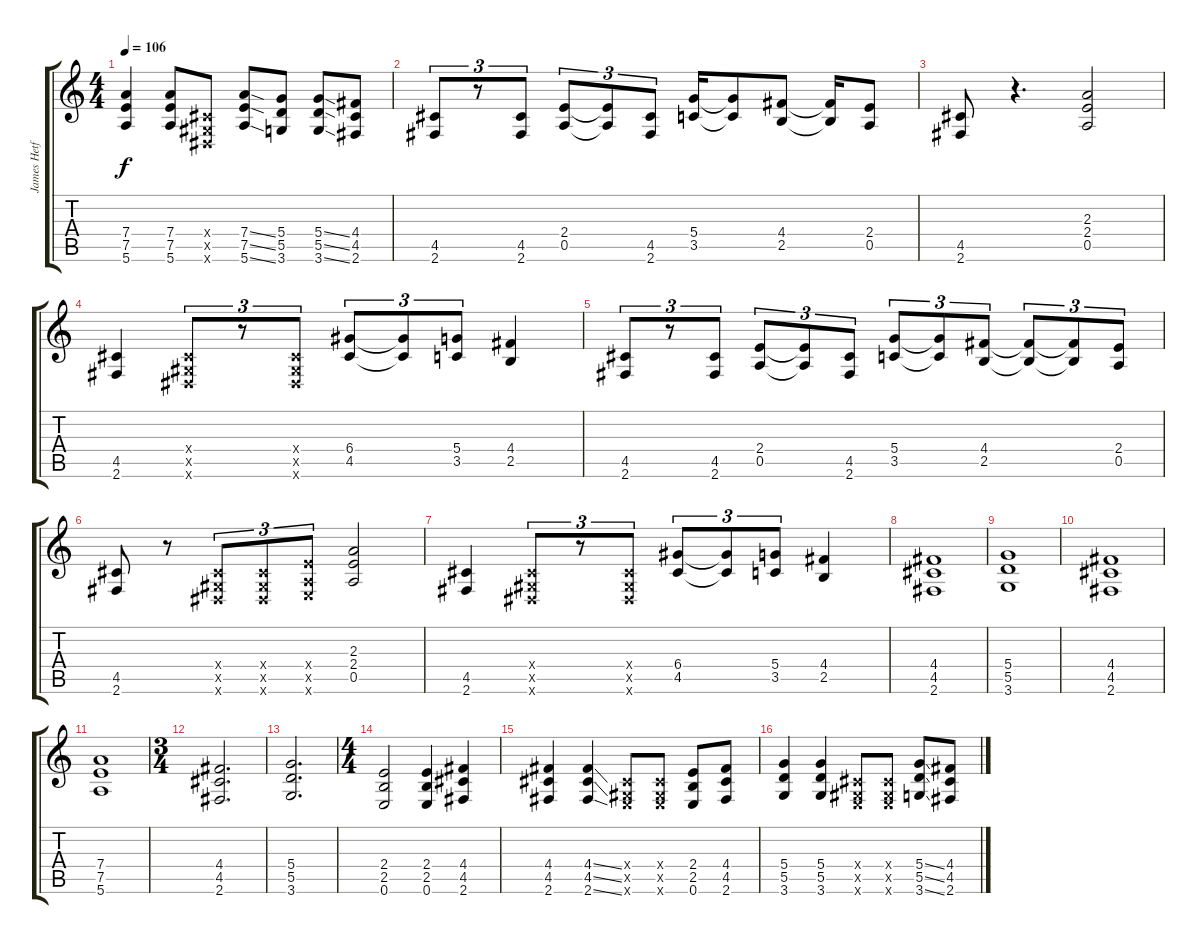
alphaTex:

\track ("James Hetfield" "James Hetf") {instrument distortionguitar}
\staff {score tabs}
\tuning (E4 B3 G3 D3 A2 E2) {hide}
\ts (4 4)
\tempo 106
\clef g2
\ks c
(7.4 7.5 5.6).4{dy f} (7.4 7.5 5.6).8 (-1.4{x} -1.5{x} -1.6{x}).8 (7.4{ss} 7.5{ss} 5.6{ss}).8 (5.4 5.5 3.6).8 (5.4{ss} 5.5{ss} 3.6{ss}).8 (4.4 4.5 2.6).8 |
(4.5 2.6).8{tu (3 2)} r.8{tu (3 2)} (4.5 2.6).8{tu (3 2)} (2.4 0.5).8{tu (3 2)} (2.4{t} 0.5{t}).8{tu (3 2)} (4.5 2.6).8{tu (3 2)} (5.4 3.5).16 (5.4{t} 3.5{t}).8 (4.4 2.5).8 (4.4{t} 2.5{t}).16 (2.4 0.5).8 |
(4.5 2.6).8 r.4{d} (2.3 2.4 0.5).2 |
(4.5 2.6).4 (-1.4{x} -1.5{x} -1.6{x}).8{tu (3 2)} r.8{tu (3 2)} (-1.4{x} -1.5{x} -1.6{x}).8{tu (3 2)} (6.4 4.5).8{tu (3 2)} (6.4{t} 4.5{t}).8{tu (3 2)} (5.4 3.5).8{tu (3 2)} (4.4 2.5).4 |
(4.5 2.6).8{tu (3 2)} r.8{tu (3 2)} (4.5 2.6).8{tu (3 2)} (2.4 0.5).8{tu (3 2)} (2.4{t} 0.5{t}).8{tu (3 2)} (4.5 2.6).8{tu (3 2)} (5.4 3.5).8{tu (3 2)} (5.4{t} 3.5{t}).8{tu (3 2)} (4.4 2.5).8{tu (3 2)} (4.4{t} 2.5{t}).8{tu (3 2)} (4.4{t} 2.5{t}).8{tu (3 2)} (2.4 0.5).8{tu (3 2)} |
(4.5 2.6).8 r.8 (-1.4{x} -1.5{x} -1.6{x}).8{tu (3 2)} (-1.4{x} -1.5{x} -1.6{x}).8{tu (3 2)} (2.4{x} 0.5{x} 0.6{x}).8{tu (3 2)} (2.3 2.4 0.5).2 |
(4.5 2.6).4 (-1.4{x} -1.5{x} -1.6{x}).8{tu (3 2)} r.8{tu (3 2)} (-1.4{x} -1.5{x} -1.6{x}).8{tu (3 2)} (6.4 4.5).8{tu (3 2)} (6.4{t} 4.5{t}).8{tu (3 2)} (5.4 3.5).8{tu (3 2)} (4.4 2.5).4 |
(4.4 4.5 2.6).1 |
(5.4 5.5 3.6).1 |
(4.4 4.5 2.6).1 |
(7.4 7.5 5.6).1 |
\ts (3 4)
(4.4 4.5 2.6).2{d} |
(5.4 5.5 3.6).2{d} |
\ts (4 4)
(2.4 2.5 0.6).2 (2.4 2.5 0.6).4 (4.4 4.5 2.6).4 |
(4.4 4.5 2.6).4 (4.4{ss} 4.5{ss} 2.6{ss}).4 (-1.4{x} -1.5{x} 0.6{x}).8 (-1.4{x} -1.5{x} 0.6{x}).8 (2.4 2.5 0.6).8 (4.4 4.5 2.6).8 |
(5.4 5.5 3.6).4 (5.4 5.5 3.6).4 (-1.4{x} -1.5{x} 0.6{x}).8 (-1.4{x} -1.5{x} 0.6{x}).8 (5.4{ss} 5.5{ss} 3.6{ss}).8 (4.4 4.5 2.6).8
